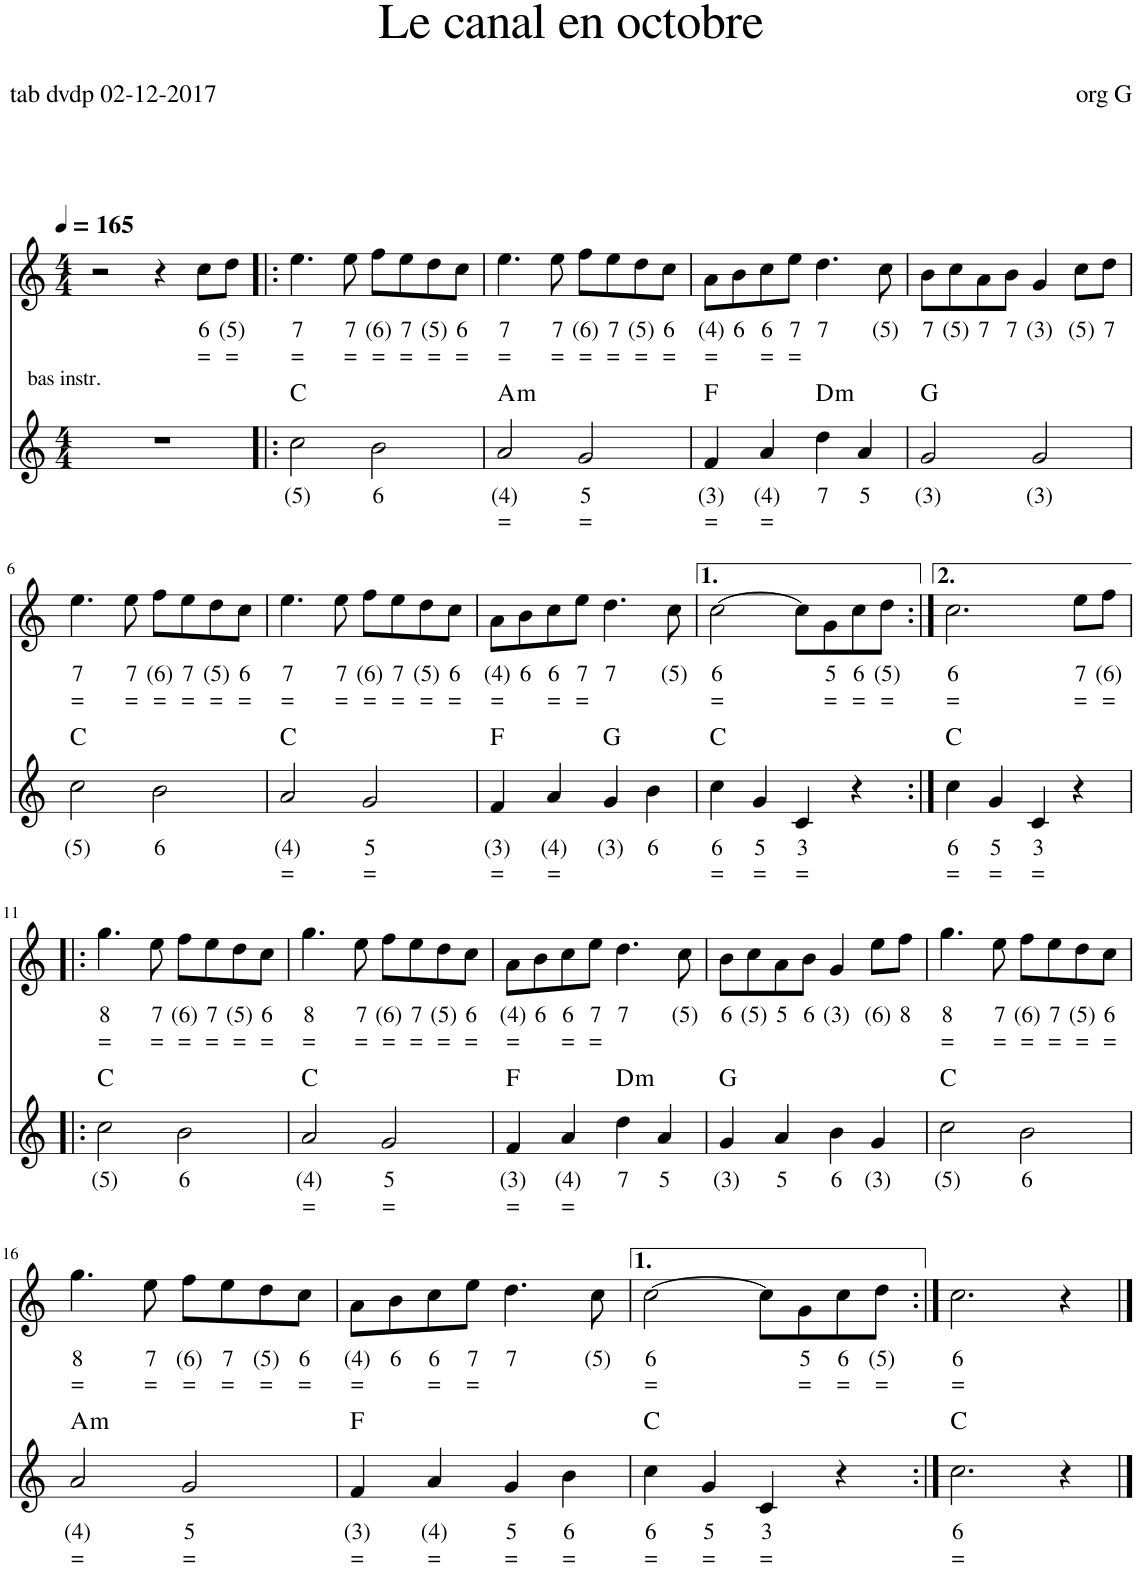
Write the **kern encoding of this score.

**kern	**text	**text	**harte	**kern	**text	**text
*part2	*part2	*part2	*part2	*part1	*part1	*part1
*staff2	*staff2	*staff2	*	*staff1	*staff1	*staff1
*I"Contrabas, Acoustic Bass	*	*	*	*I"Bandoneon, Flute	*	*
*I'Acc	*	*	*	*	*	*
*clefG2	*	*	*	*clefG2	*	*
*k[]	*	*	*	*k[]	*	*
*M4/4	*	*	*	*M4/4	*	*
*MM165	*	*	*	*MM165	*	*
=1	=1	=1	=1	=1	=1	=1
!LO:TX:a:t=bas instr.	!	!	!	!	!	!
1r	.	.	.	2r	.	.
.	.	.	.	4r	.	.
!	!	!	!	!	!LO:LY:b	!LO:LY:b
.	.	.	.	8cc\L	6	=
!	!	!	!	!	!LO:LY:b	!LO:LY:b
.	.	.	.	8dd\J	(5)	=
=2!|:	=2!|:	=2!|:	=2!|:	=2!|:	=2!|:	=2!|:
!	!LO:LY:b	!	!	!	!LO:LY:b	!LO:LY:b
2cc\	(5)	.	C:maj	4.ee\	7	=
!	!	!	!	!	!LO:LY:b	!LO:LY:b
.	.	.	.	8ee\	7	=
!	!LO:LY:b	!	!	!	!LO:LY:b	!LO:LY:b
2b\	6	.	.	8ff\L	(6)	=
!	!	!	!	!	!LO:LY:b	!LO:LY:b
.	.	.	.	8ee\	7	=
!	!	!	!	!	!LO:LY:b	!LO:LY:b
.	.	.	.	8dd\	(5)	=
!	!	!	!	!	!LO:LY:b	!LO:LY:b
.	.	.	.	8cc\J	6	=
=3	=3	=3	=3	=3	=3	=3
!	!LO:LY:b	!LO:LY:b	!LO:H:kt=m	!	!LO:LY:b	!LO:LY:b
2a/	(4)	=	A:min	4.ee\	7	=
!	!	!	!	!	!LO:LY:b	!LO:LY:b
.	.	.	.	8ee\	7	=
!	!LO:LY:b	!LO:LY:b	!	!	!LO:LY:b	!LO:LY:b
2g/	5	=	.	8ff\L	(6)	=
!	!	!	!	!	!LO:LY:b	!LO:LY:b
.	.	.	.	8ee\	7	=
!	!	!	!	!	!LO:LY:b	!LO:LY:b
.	.	.	.	8dd\	(5)	=
!	!	!	!	!	!LO:LY:b	!LO:LY:b
.	.	.	.	8cc\J	6	=
=4	=4	=4	=4	=4	=4	=4
!	!LO:LY:b	!LO:LY:b	!	!	!LO:LY:b	!LO:LY:b
4f/	(3)	=	F:maj	8a\L	(4)	=
!	!	!	!	!	!LO:LY:b	!
.	.	.	.	8b\	6	.
!	!LO:LY:b	!LO:LY:b	!	!	!LO:LY:b	!LO:LY:b
4a/	(4)	=	.	8cc\	6	=
!	!	!	!	!	!LO:LY:b	!LO:LY:b
.	.	.	.	8ee\J	7	=
!	!LO:LY:b	!	!LO:H:kt=m	!	!LO:LY:b	!
4dd\	7	.	D:min	4.dd\	7	.
!	!LO:LY:b	!	!	!	!	!
4a/	5	.	.	.	.	.
!	!	!	!	!	!LO:LY:b	!
.	.	.	.	8cc\	(5)	.
=5	=5	=5	=5	=5	=5	=5
!	!LO:LY:b	!	!	!	!LO:LY:b	!
2g/	(3)	.	G:maj	8b\L	7	.
!	!	!	!	!	!LO:LY:b	!
.	.	.	.	8cc\	(5)	.
!	!	!	!	!	!LO:LY:b	!
.	.	.	.	8a\	7	.
!	!	!	!	!	!LO:LY:b	!
.	.	.	.	8b\J	7	.
!	!LO:LY:b	!	!	!	!LO:LY:b	!
2g/	(3)	.	.	4g/	(3)	.
!	!	!	!	!	!LO:LY:b	!
.	.	.	.	8cc\L	(5)	.
!	!	!	!	!	!LO:LY:b	!
.	.	.	.	8dd\J	7	.
!!LO:LB:g=z
=6	=6	=6	=6	=6	=6	=6
!	!LO:LY:b	!	!	!	!LO:LY:b	!LO:LY:b
2cc\	(5)	.	C:maj	4.ee\	7	=
!	!	!	!	!	!LO:LY:b	!LO:LY:b
.	.	.	.	8ee\	7	=
!	!LO:LY:b	!	!	!	!LO:LY:b	!LO:LY:b
2b\	6	.	.	8ff\L	(6)	=
!	!	!	!	!	!LO:LY:b	!LO:LY:b
.	.	.	.	8ee\	7	=
!	!	!	!	!	!LO:LY:b	!LO:LY:b
.	.	.	.	8dd\	(5)	=
!	!	!	!	!	!LO:LY:b	!LO:LY:b
.	.	.	.	8cc\J	6	=
=7	=7	=7	=7	=7	=7	=7
!	!LO:LY:b	!LO:LY:b	!	!	!LO:LY:b	!LO:LY:b
2a/	(4)	=	C:maj	4.ee\	7	=
!	!	!	!	!	!LO:LY:b	!LO:LY:b
.	.	.	.	8ee\	7	=
!	!LO:LY:b	!LO:LY:b	!	!	!LO:LY:b	!LO:LY:b
2g/	5	=	.	8ff\L	(6)	=
!	!	!	!	!	!LO:LY:b	!LO:LY:b
.	.	.	.	8ee\	7	=
!	!	!	!	!	!LO:LY:b	!LO:LY:b
.	.	.	.	8dd\	(5)	=
!	!	!	!	!	!LO:LY:b	!LO:LY:b
.	.	.	.	8cc\J	6	=
=8	=8	=8	=8	=8	=8	=8
!	!LO:LY:b	!LO:LY:b	!	!	!LO:LY:b	!LO:LY:b
4f/	(3)	=	F:maj	8a\L	(4)	=
!	!	!	!	!	!LO:LY:b	!
.	.	.	.	8b\	6	.
!	!LO:LY:b	!LO:LY:b	!	!	!LO:LY:b	!LO:LY:b
4a/	(4)	=	.	8cc\	6	=
!	!	!	!	!	!LO:LY:b	!LO:LY:b
.	.	.	.	8ee\J	7	=
!	!LO:LY:b	!	!	!	!LO:LY:b	!
4g/	(3)	.	G:maj	4.dd\	7	.
!	!LO:LY:b	!	!	!	!	!
4b\	6	.	.	.	.	.
!	!	!	!	!	!LO:LY:b	!
.	.	.	.	8cc\	(5)	.
=9	=9	=9	=9	=9	=9	=9
!	!LO:LY:b	!LO:LY:b	!	!	!LO:LY:b	!LO:LY:b
4cc\	6	=	C:maj	[2cc\	6	=
!	!LO:LY:b	!LO:LY:b	!	!	!	!
4g/	5	=	.	.	.	.
!	!LO:LY:b	!LO:LY:b	!	!	!	!
4c/	3	=	.	8cc\L]	.	.
!	!	!	!	!	!LO:LY:b	!LO:LY:b
.	.	.	.	8g\	5	=
!	!	!	!	!	!LO:LY:b	!LO:LY:b
4r	.	.	.	8cc\	6	=
!	!	!	!	!	!LO:LY:b	!LO:LY:b
.	.	.	.	8dd\J	(5)	=
=10:|!	=10:|!	=10:|!	=10:|!	=10:|!	=10:|!	=10:|!
!	!LO:LY:b	!LO:LY:b	!	!	!LO:LY:b	!LO:LY:b
4cc\	6	=	C:maj	2.cc\	6	=
!	!LO:LY:b	!LO:LY:b	!	!	!	!
4g/	5	=	.	.	.	.
!	!LO:LY:b	!LO:LY:b	!	!	!	!
4c/	3	=	.	.	.	.
!	!	!	!	!	!LO:LY:b	!LO:LY:b
4r	.	.	.	8ee\L	7	=
!	!	!	!	!	!LO:LY:b	!LO:LY:b
.	.	.	.	8ff\J	(6)	=
!!LO:LB:g=z
=11!|:	=11!|:	=11!|:	=11!|:	=11!|:	=11!|:	=11!|:
!	!LO:LY:b	!	!	!	!LO:LY:b	!LO:LY:b
2cc\	(5)	.	C:maj	4.gg\	8	=
!	!	!	!	!	!LO:LY:b	!LO:LY:b
.	.	.	.	8ee\	7	=
!	!LO:LY:b	!	!	!	!LO:LY:b	!LO:LY:b
2b\	6	.	.	8ff\L	(6)	=
!	!	!	!	!	!LO:LY:b	!LO:LY:b
.	.	.	.	8ee\	7	=
!	!	!	!	!	!LO:LY:b	!LO:LY:b
.	.	.	.	8dd\	(5)	=
!	!	!	!	!	!LO:LY:b	!LO:LY:b
.	.	.	.	8cc\J	6	=
=12	=12	=12	=12	=12	=12	=12
!	!LO:LY:b	!LO:LY:b	!	!	!LO:LY:b	!LO:LY:b
2a/	(4)	=	C:maj	4.gg\	8	=
!	!	!	!	!	!LO:LY:b	!LO:LY:b
.	.	.	.	8ee\	7	=
!	!LO:LY:b	!LO:LY:b	!	!	!LO:LY:b	!LO:LY:b
2g/	5	=	.	8ff\L	(6)	=
!	!	!	!	!	!LO:LY:b	!LO:LY:b
.	.	.	.	8ee\	7	=
!	!	!	!	!	!LO:LY:b	!LO:LY:b
.	.	.	.	8dd\	(5)	=
!	!	!	!	!	!LO:LY:b	!LO:LY:b
.	.	.	.	8cc\J	6	=
=13	=13	=13	=13	=13	=13	=13
!	!LO:LY:b	!LO:LY:b	!	!	!LO:LY:b	!LO:LY:b
4f/	(3)	=	F:maj	8a\L	(4)	=
!	!	!	!	!	!LO:LY:b	!
.	.	.	.	8b\	6	.
!	!LO:LY:b	!LO:LY:b	!	!	!LO:LY:b	!LO:LY:b
4a/	(4)	=	.	8cc\	6	=
!	!	!	!	!	!LO:LY:b	!LO:LY:b
.	.	.	.	8ee\J	7	=
!	!LO:LY:b	!	!LO:H:kt=m	!	!LO:LY:b	!
4dd\	7	.	D:min	4.dd\	7	.
!	!LO:LY:b	!	!	!	!	!
4a/	5	.	.	.	.	.
!	!	!	!	!	!LO:LY:b	!
.	.	.	.	8cc\	(5)	.
=14	=14	=14	=14	=14	=14	=14
!	!LO:LY:b	!	!	!	!LO:LY:b	!
4g/	(3)	.	G:maj	8b\L	6	.
!	!	!	!	!	!LO:LY:b	!
.	.	.	.	8cc\	(5)	.
!	!LO:LY:b	!	!	!	!LO:LY:b	!
4a/	5	.	.	8a\	5	.
!	!	!	!	!	!LO:LY:b	!
.	.	.	.	8b\J	6	.
!	!LO:LY:b	!	!	!	!LO:LY:b	!
4b\	6	.	.	4g/	(3)	.
!	!LO:LY:b	!	!	!	!LO:LY:b	!
4g/	(3)	.	.	8ee\L	(6)	.
!	!	!	!	!	!LO:LY:b	!
.	.	.	.	8ff\J	8	.
=15	=15	=15	=15	=15	=15	=15
!	!LO:LY:b	!	!	!	!LO:LY:b	!LO:LY:b
2cc\	(5)	.	C:maj	4.gg\	8	=
!	!	!	!	!	!LO:LY:b	!LO:LY:b
.	.	.	.	8ee\	7	=
!	!LO:LY:b	!	!	!	!LO:LY:b	!LO:LY:b
2b\	6	.	.	8ff\L	(6)	=
!	!	!	!	!	!LO:LY:b	!LO:LY:b
.	.	.	.	8ee\	7	=
!	!	!	!	!	!LO:LY:b	!LO:LY:b
.	.	.	.	8dd\	(5)	=
!	!	!	!	!	!LO:LY:b	!LO:LY:b
.	.	.	.	8cc\J	6	=
!!LO:LB:g=z
=16	=16	=16	=16	=16	=16	=16
!	!LO:LY:b	!LO:LY:b	!LO:H:kt=m	!	!LO:LY:b	!LO:LY:b
2a/	(4)	=	A:min	4.gg\	8	=
!	!	!	!	!	!LO:LY:b	!LO:LY:b
.	.	.	.	8ee\	7	=
!	!LO:LY:b	!LO:LY:b	!	!	!LO:LY:b	!LO:LY:b
2g/	5	=	.	8ff\L	(6)	=
!	!	!	!	!	!LO:LY:b	!LO:LY:b
.	.	.	.	8ee\	7	=
!	!	!	!	!	!LO:LY:b	!LO:LY:b
.	.	.	.	8dd\	(5)	=
!	!	!	!	!	!LO:LY:b	!LO:LY:b
.	.	.	.	8cc\J	6	=
=17	=17	=17	=17	=17	=17	=17
!	!LO:LY:b	!LO:LY:b	!	!	!LO:LY:b	!LO:LY:b
4f/	(3)	=	F:maj	8a\L	(4)	=
!	!	!	!	!	!LO:LY:b	!
.	.	.	.	8b\	6	.
!	!LO:LY:b	!LO:LY:b	!	!	!LO:LY:b	!LO:LY:b
4a/	(4)	=	.	8cc\	6	=
!	!	!	!	!	!LO:LY:b	!LO:LY:b
.	.	.	.	8ee\J	7	=
!	!LO:LY:b	!LO:LY:b	!	!	!LO:LY:b	!
4g/	5	=	.	4.dd\	7	.
!	!LO:LY:b	!LO:LY:b	!	!	!	!
4b\	6	=	.	.	.	.
!	!	!	!	!	!LO:LY:b	!
.	.	.	.	8cc\	(5)	.
=18	=18	=18	=18	=18	=18	=18
!	!LO:LY:b	!LO:LY:b	!	!	!LO:LY:b	!LO:LY:b
4cc\	6	=	C:maj	[2cc\	6	=
!	!LO:LY:b	!LO:LY:b	!	!	!	!
4g/	5	=	.	.	.	.
!	!LO:LY:b	!LO:LY:b	!	!	!	!
4c/	3	=	.	8cc\L]	.	.
!	!	!	!	!	!LO:LY:b	!LO:LY:b
.	.	.	.	8g\	5	=
!	!	!	!	!	!LO:LY:b	!LO:LY:b
4r	.	.	.	8cc\	6	=
!	!	!	!	!	!LO:LY:b	!LO:LY:b
.	.	.	.	8dd\J	(5)	=
=19:|!	=19:|!	=19:|!	=19:|!	=19:|!	=19:|!	=19:|!
!	!LO:LY:b	!LO:LY:b	!	!	!LO:LY:b	!LO:LY:b
2.cc\	6	=	C:maj	2.cc\	6	=
4r	.	.	.	4r	.	.
==	==	==	==	==	==	==
*-	*-	*-	*-	*-	*-	*-
